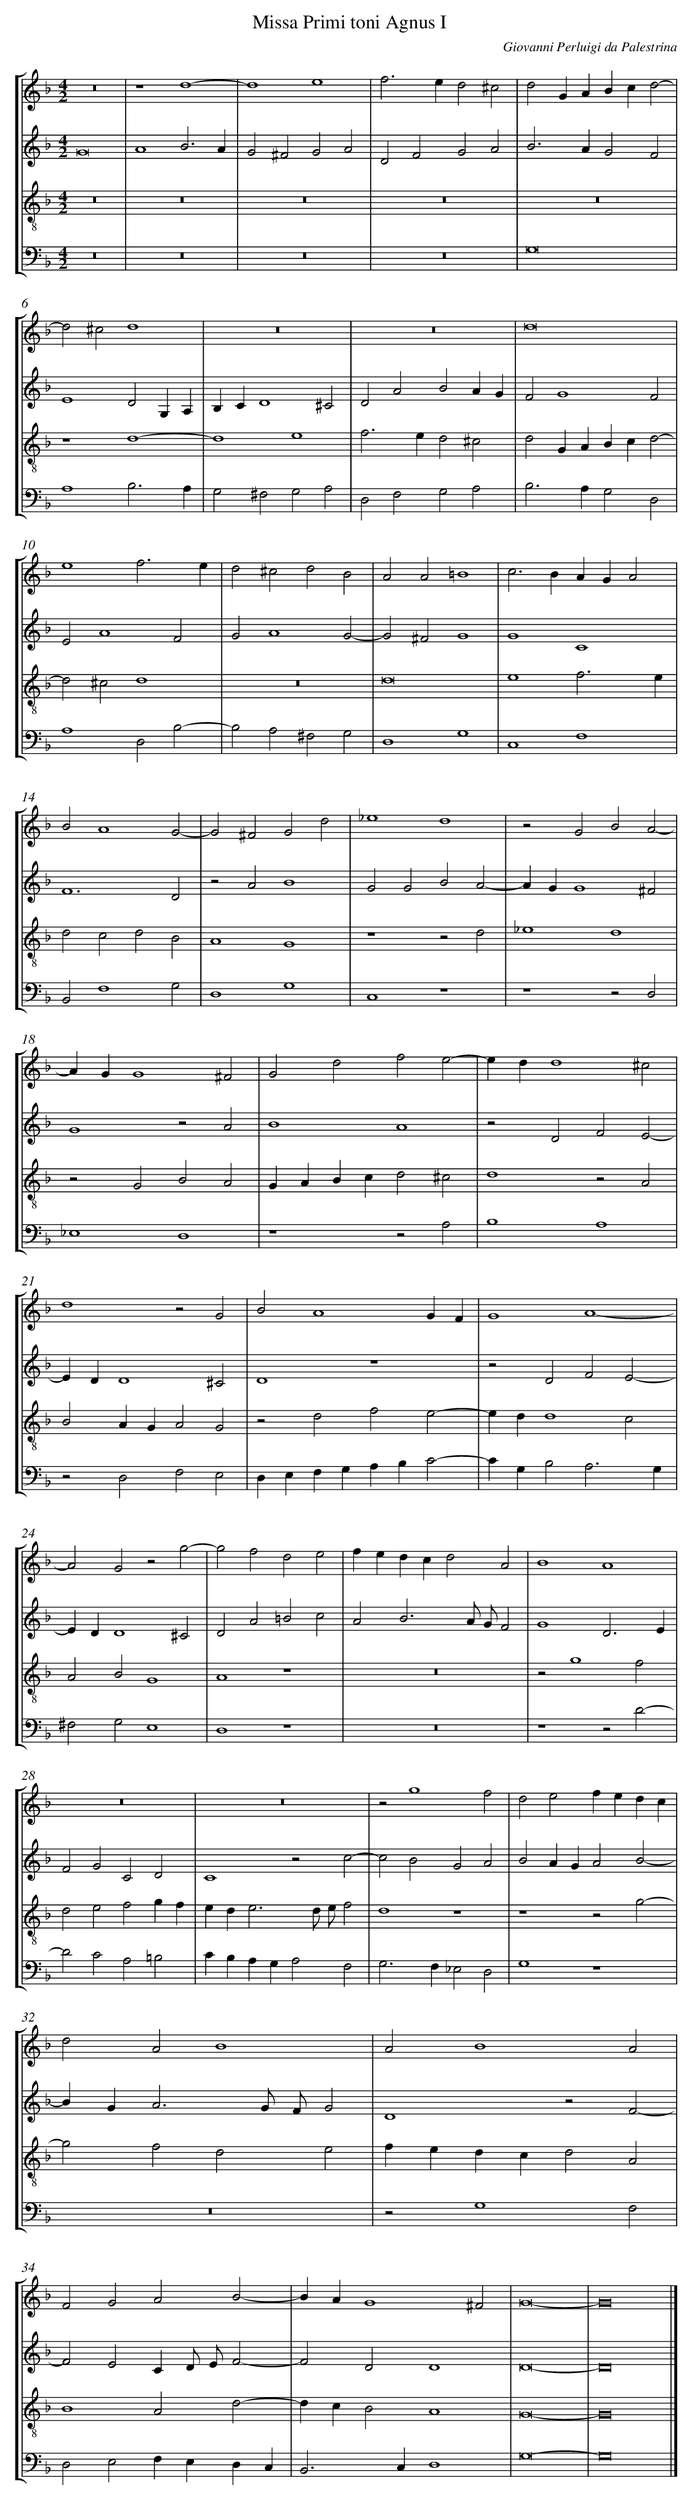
X:1
T: Missa Primi toni Agnus I
C: Giovanni Perluigi da Palestrina
L: 1/4
M: 4/2
%%staves [1 2 3 4]
V: 1 clef=treble
V: 2 clef=treble
V: 3 clef=treble-8
V: 4 clef=bass
K: F
[V:1] z8 |
[V:2] G8 |
[V:3] z8 |
[V:4] z8 |
[V:1] z4d4- |
[V:2] A4B3A |
[V:3] z8 |
[V:4] z8 |
[V:1] d4e4 |
[V:2] G2^F2G2A2 |
[V:3] z8 |
[V:4] z8 |
[V:1] f2>e2d2^c2 |
[V:2] D2F2G2A2 |
[V:3] z8 |
[V:4] z8 |
[V:1] d2GABcd2- |
[V:2] B2>A2G2F2 |
[V:3] z8 |
[V:4] G,8 |
[V:1] d2^c2d4 |
[V:2] E4D2G,A, |
[V:3] z4d4- |
[V:4] A,4B,3A, |
[V:1] z8 |
[V:2] B,CD4^C2 |
[V:3] d4e4 |
[V:4] G,2^F,2G,2A,2 |
[V:1] z8 |
[V:2] D2A2B2AG |
[V:3] f2>e2d2^c2 |
[V:4] D,2F,2G,2A,2 |
[V:1] d8 |
[V:2] F2G4F2 |
[V:3] d2GABcd2- |
[V:4] B,2>A,2G,2D,2 |
[V:1] e4f3e |
[V:2] E2A4F2 |
[V:3] d2^c2d4 |
[V:4] A,4D,2B,2- |
[V:1] d2^c2d2B2 |
[V:2] G2A4G2- |
[V:3] z8 |
[V:4] B,2A,2^F,2G,2 |
[V:1] A2A2=B4 |
[V:2] G2^F2G4 |
[V:3] d8 |
[V:4] D,4G,4 |
[V:1] c2>B2AGA2 |
[V:2] G4C4 |
[V:3] e4f3e |
[V:4] C,4F,4 |
[V:1] B2A4G2- |
[V:2] F6D2 |
[V:3] d2c2d2B2 |
[V:4] B,,2F,4G,2 |
[V:1] G2^F2G2d2 |
[V:2] z2A2B4 |
[V:3] A4G4 |
[V:4] D,4G,4 |
[V:1] _e4d4 |
[V:2] G2G2B2A2- |
[V:3] z4z2d2 |
[V:4] C,4z4 |
[V:1] z2G2B2A2- |
[V:2] AGG4^F2 |
[V:3] _e4d4 |
[V:4] z4z2D,2 |
[V:1] AGG4^F2 |
[V:2] G4z2A2 |
[V:3] z2G2B2A2 |
[V:4] _E,4D,4 |
[V:1] G2d2f2e2- |
[V:2] B4A4 |
[V:3] GABcd2^c2 |
[V:4] z4z2A,2 |
[V:1] edd4^c2 |
[V:2] z2D2F2E2- |
[V:3] d4z2A2 |
[V:4] B,4A,4 |
[V:1] d4z2G2 |
[V:2] EDD4^C2 |
[V:3] B2AGA2G2 |
[V:4] z2D,2F,2E,2 |
[V:1] B2A4GF |
[V:2] D4z4 |
[V:3] z2d2f2e2- |
[V:4] D,E,F,G,A,B,C2- |
[V:1] G4A4- |
[V:2] z2D2F2E2- |
[V:3] edd4c2 |
[V:4] CG,B,2A,3G, |
[V:1] A2G2z2g2- |
[V:2] EDD4^C2 |
[V:3] A2B2G4 |
[V:4] ^F,2G,2E,4 |
[V:1] g2f2d2e2 |
[V:2] D2A2=B2c2 |
[V:3] A4z4 |
[V:4] D,4z4 |
[V:1] fedcd2A2 |
[V:2] A2B3A/ G/F2 |
[V:3] z8 |
[V:4] z8 |
[V:1] B4A4 |
[V:2] G4D3E |
[V:3] z2g4f2 |
[V:4] z4z2D2- |
[V:1] z8 |
[V:2] F2G2C2D2 |
[V:3] d2e2f2gf |
[V:4] D2C2A,2=B,2 |
[V:1] z8 |
[V:2] C4z2c2- |
[V:3] ed2<e2d/ e/f2 |
[V:4] CB,A,G,A,2F,2 |
[V:1] z2g4f2 |
[V:2] c2B2G2A2 |
[V:3] d4z4 |
[V:4] G,2>F,2_E,2D,2 |
[V:1] d2e2fedc |
[V:2] B2AGA2B2- |
[V:3] z4z2g2- |
[V:4] G,4z4 |
[V:1] d2A2B4 |
[V:2] BG2<A2G/ F/G2 |
[V:3] g2f2d2e2 |
[V:4] z8 |
[V:1] A2B4A2 |
[V:2] D4z2F2- |
[V:3] fedcd2A2 |
[V:4] z2G,4F,2 |
[V:1] F2G2A2B2- |
[V:2] F2E2CD/ E/F2- |
[V:3] B4A2d2- |
[V:4] D,2E,2F,E,D,C, |
[V:1] BAG4^F2 |
[V:2] F2D2D4 |
[V:3] dcB2A4 |
[V:4] B,,2>C,2D,4 |
[V:1] G8- |
[V:2] D8- |
[V:3] G8- |
[V:4] G,8- |
[V:1] G8 |]
[V:2] D8 |]
[V:3] G8 |]
[V:4] G,8 |]
